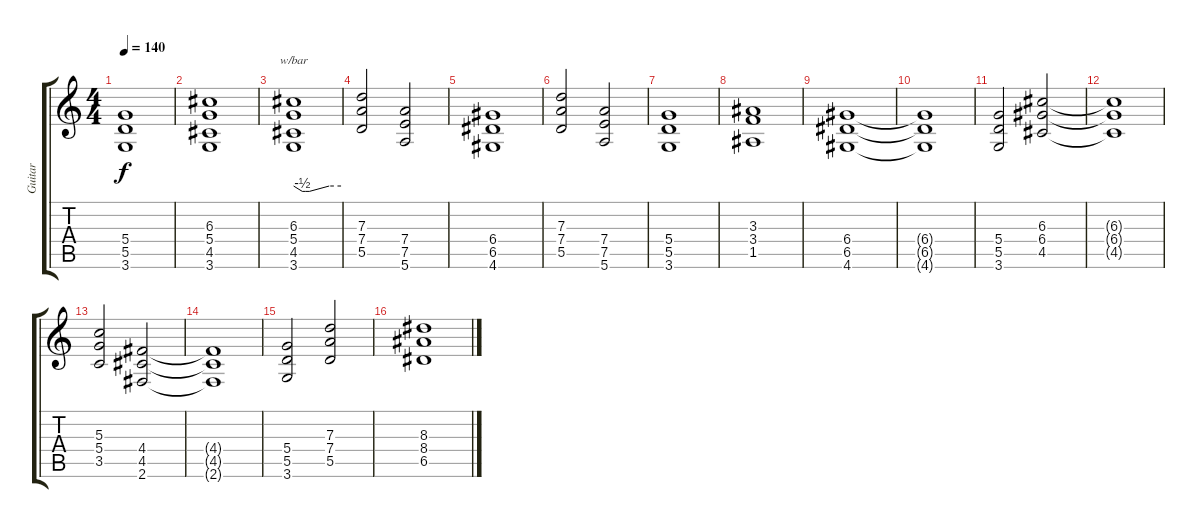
\track ("Guitar" "Guitar") {instrument distortionguitar}
\staff {score tabs}
\tuning (E4 B3 G3 D3 A2 E2) {hide}
\ts (4 4)
\tempo 140
\clef g2
\ks c
(5.4 5.5 3.6).1{dy f} |
(6.3 5.4 4.5 3.6).1 |
(6.3 5.4 4.5 3.6).1{tbe (custom default 0 0 11 -2 15 -2 20 -2 45 0 60 0)} |
(7.3 7.4 5.5).2 (7.4 7.5 5.6).2 |
(6.4 6.5 4.6).1 |
(7.3 7.4 5.5).2 (7.4 7.5 5.6).2 |
(5.4 5.5 3.6).1 |
(3.3 3.4 1.5).1 |
(6.4 6.5 4.6).1 |
(6.4{t} 6.5{t} 4.6{t}).1 |
(5.4 5.5 3.6).2 (6.3 6.4 4.5).2 |
(6.3{t} 6.4{t} 4.5{t}).1 |
(5.3 5.4 3.5).2 (4.4 4.5 2.6).2 |
(4.4{t} 4.5{t} 2.6{t}).1 |
(5.4 5.5 3.6).2 (7.3 7.4 5.5).2 |
(8.3 8.4 6.5).1
